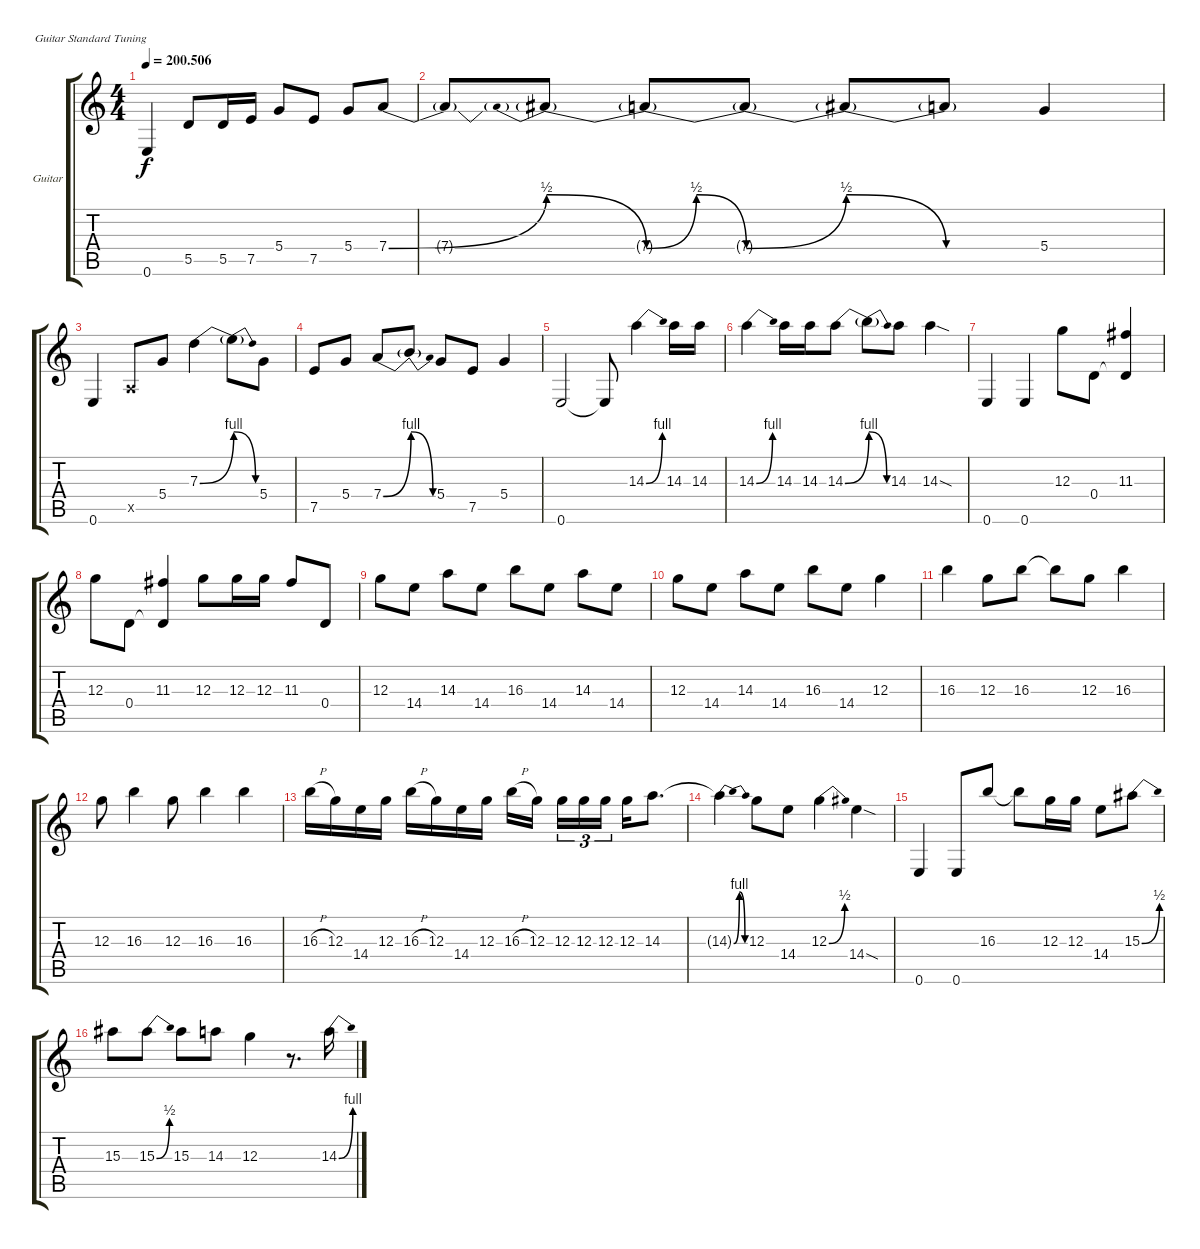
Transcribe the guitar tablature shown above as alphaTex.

\bracketExtendMode groupsimilarinstruments
\firstSystemTrackNameOrientation horizontal
\otherSystemsTrackNameOrientation horizontal
\track ("Guitar Arrangement" "Guitar") {mute instrument electricguitarclean}
\staff {score tabs}
\tuning (E4 B3 G3 D3 A2 E2)
\ts (4 4)
\tempo
200.506
\accidentals auto
\clef g2
\ottava regular
\simile none
\ks c
0.6.4{dy f} 5.5.8 5.5.16 7.5.16 5.4.8 7.5.8 5.4.8 7.4{be (bend 0 0 60 2)}.8 |
7.4{t}.8 7.4{be (prebendrelease 0 2 60 0) t}.8 7.4{be (bendrelease 0 0 30 2 30 2 60 0) t}.8 7.4{be (bend 0 0 60 2) t}.8 7.4{be (release 0 2 60 0) t}.8 7.4{be (hold 0 0 60 0) t}.8 5.4.4 |
0.6.4 0.5{x}.8 5.4.8 7.3{be (bend 0 0 60 4)}.4 7.3{be (release 0 4 60 0) t}.8 5.4.8 |
7.5.8 5.4.8 7.4{be (bend 0 0 60 4)}.8 7.4{be (release 0 4 60 0) t}.8 5.4.8 7.5.8 5.4.4 |
0.6.2 0.6{t}.8 14.3{be (bend 0 0 60 4)}.4 14.3.16 14.3.16 |
14.3{be (bend 0 0 60 4)}.4 14.3.16 14.3.16 14.3{be (bend 0 0 60 4)}.8 14.3{be (release 0 4 60 0) t}.8 14.3.8 14.3{sod}.4 |
0.6.4 0.6.4 12.3.8 0.4.8 (0.4{t} 11.3).4 |
12.3.8 0.4.8 (0.4{t} 11.3).4 12.3.8 12.3.16 12.3.16 11.3.8 0.4.8 |
12.3.8 14.4.8 14.3.8 14.4.8 16.3.8{beam merge} 14.4.8 14.3.8{beam merge} 14.4.8 |
12.3.8 14.4.8 14.3.8 14.4.8 16.3.8 14.4.8 12.3.4 |
16.3.4 12.3.8 16.3.8 16.3{t}.8 12.3.8 16.3.4 |
12.3.8 16.3.4 12.3.8 16.3.4 16.3.4 |
16.3{h}.16 12.3.16 14.4.16 12.3.16 16.3{h}.16 12.3.16 14.4.16 12.3.16 16.3{h}.16 12.3.16 12.3.16{tu (3 2)} 12.3.16{tu (3 2)} 12.3.16{tu (3 2)} 12.3.16 14.3.8{d} |
14.3{be (bendrelease 8.4 0 18 4 37.199999999999996 4 48 0) t}.4 12.3.8 14.4.8 12.3{be (bend 0 0 19.8 2)}.4 14.4{sod}.4 |
0.6.4 0.6.8 16.3.8 16.3{t}.8 12.3.16 12.3.16 14.4.8 15.3{be (bend 0 0 60 2)}.8 |
15.3.8 15.3{be (bend 0 0 60 2)}.8 15.3.8 14.3.8 12.3.4 r.8{d} 14.3{be (bend 0 0 26.4 4)}.16
